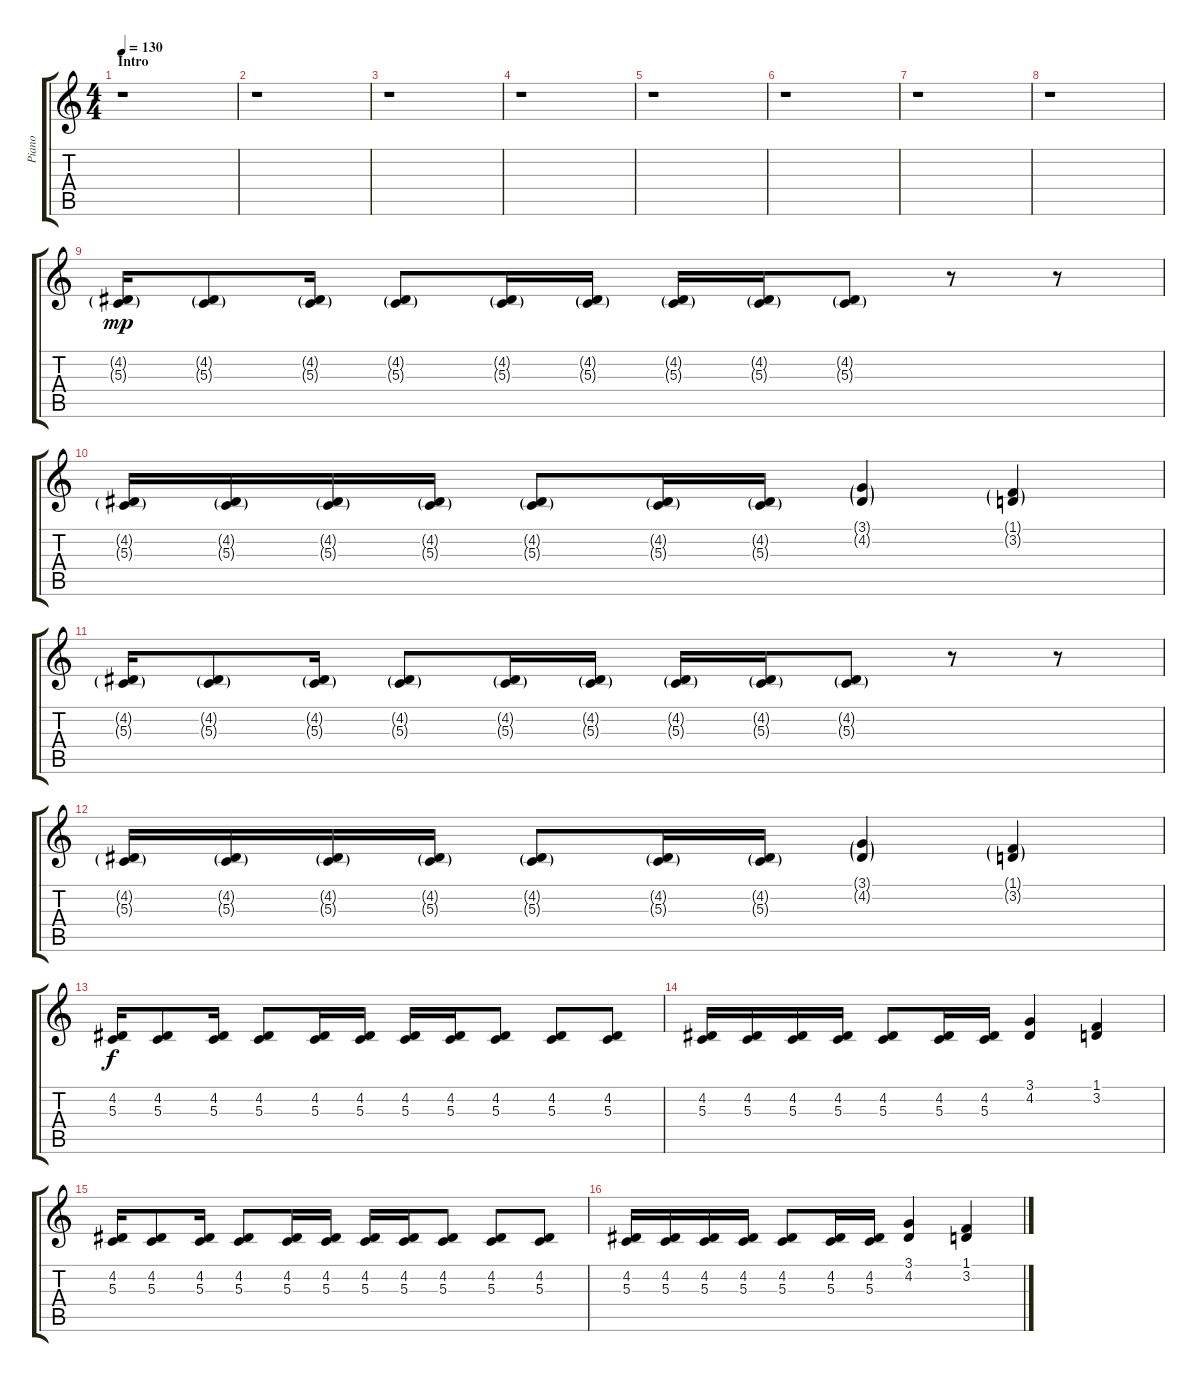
\track ("Piano" "Piano") {instrument brightacousticpiano}
\staff {score tabs}
\tuning (E4 B3 G3 D3 A2 E2) {hide}
\ts (4 4)
\section ("" "Intro ")
\tempo 130
\clef g2
\ks c
r.1{dy mp instrument brightacousticpiano} |
r.1 |
r.1 |
r.1 |
r.1 |
r.1 |
r.1 |
r.1 |
(4.2{g} 5.3{g}).16 (4.2{g} 5.3{g}).8 (4.2{g} 5.3{g}).16 (4.2{g} 5.3{g}).8 (4.2{g} 5.3{g}).16 (4.2{g} 5.3{g}).16 (4.2{g} 5.3{g}).16 (4.2{g} 5.3{g}).16 (4.2{g} 5.3{g}).8 r.8 r.8 |
(4.2{g} 5.3{g}).16 (4.2{g} 5.3{g}).16 (4.2{g} 5.3{g}).16 (4.2{g} 5.3{g}).16 (4.2{g} 5.3{g}).8 (4.2{g} 5.3{g}).16 (4.2{g} 5.3{g}).16 (3.1{g} 4.2{g}).4 (1.1{g} 3.2{g}).4 |
(4.2{g} 5.3{g}).16 (4.2{g} 5.3{g}).8 (4.2{g} 5.3{g}).16 (4.2{g} 5.3{g}).8 (4.2{g} 5.3{g}).16 (4.2{g} 5.3{g}).16 (4.2{g} 5.3{g}).16 (4.2{g} 5.3{g}).16 (4.2{g} 5.3{g}).8 r.8 r.8 |
(4.2{g} 5.3{g}).16 (4.2{g} 5.3{g}).16 (4.2{g} 5.3{g}).16 (4.2{g} 5.3{g}).16 (4.2{g} 5.3{g}).8 (4.2{g} 5.3{g}).16 (4.2{g} 5.3{g}).16 (3.1{g} 4.2{g}).4 (1.1{g} 3.2{g}).4 |
(4.2 5.3).16{dy f} (4.2 5.3).8 (4.2 5.3).16 (4.2 5.3).8 (4.2 5.3).16 (4.2 5.3).16 (4.2 5.3).16 (4.2 5.3).16 (4.2 5.3).8 (4.2 5.3).8 (4.2 5.3).8 |
(4.2 5.3).16 (4.2 5.3).16 (4.2 5.3).16 (4.2 5.3).16 (4.2 5.3).8 (4.2 5.3).16 (4.2 5.3).16 (3.1 4.2).4 (1.1 3.2).4 |
(4.2 5.3).16 (4.2 5.3).8 (4.2 5.3).16 (4.2 5.3).8 (4.2 5.3).16 (4.2 5.3).16 (4.2 5.3).16 (4.2 5.3).16 (4.2 5.3).8 (4.2 5.3).8 (4.2 5.3).8 |
(4.2 5.3).16 (4.2 5.3).16 (4.2 5.3).16 (4.2 5.3).16 (4.2 5.3).8 (4.2 5.3).16 (4.2 5.3).16 (3.1 4.2).4 (1.1 3.2).4
